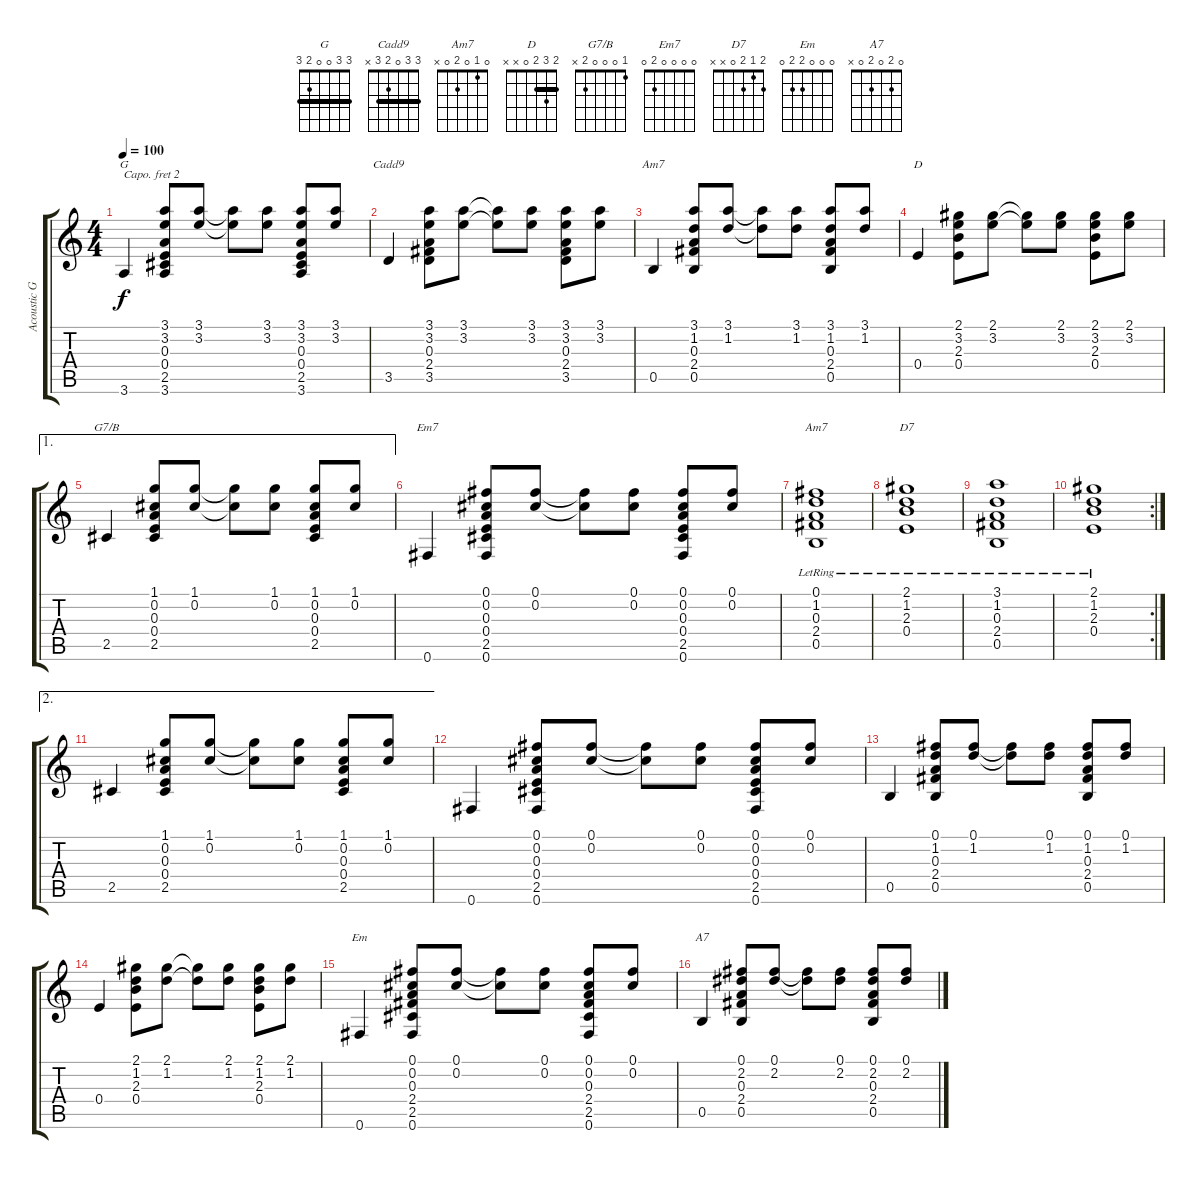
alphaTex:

\track ("Acoustic Guitar" "Acoustic G") {instrument acousticguitarnylon}
\staff {score tabs}
\capo 2
\tuning (E4 B3 G3 D3 A2 E2) {hide}
\chord ("G" 3 3 0 0 2 3) {barre 3}
\chord ("Cadd9" 3 3 0 2 3 x) {barre 3}
\chord ("Am7" 3 1 0 2 0 x)
\chord ("D" 2 3 2 0 x x) {barre 2}
\chord ("G7/B" 1 0 0 0 2 x)
\chord ("Em7" 0 0 0 0 2 0)
\chord ("Am7" 0 1 0 2 0 x)
\chord ("D7" 2 1 2 0 x x)
\chord ("Em" 0 0 0 2 2 0)
\chord ("A7" 0 2 0 2 0 x)
\ts (4 4)
\tempo 100
\clef g2
\ks c
3.6.4{ch "G" dy f} (3.1 3.2 0.3 0.4 2.5 3.6).8 (3.1 3.2).8 (3.1{t} 3.2{t}).8 (3.1 3.2).8 (3.1 3.2 0.3 0.4 2.5 3.6).8 (3.1 3.2).8 |
3.5.4{ch "Cadd9"} (3.1 3.2 0.3 2.4 3.5).8 (3.1 3.2).8 (3.1{t} 3.2{t}).8 (3.1 3.2).8 (3.1 3.2 0.3 2.4 3.5).8 (3.1 3.2).8 |
0.5.4{ch "Am7"} (3.1 1.2 0.3 2.4 0.5).8 (3.1 1.2).8 (3.1{t} 1.2{t}).8 (3.1 1.2).8 (3.1 1.2 0.3 2.4 0.5).8 (3.1 1.2).8 |
0.4.4{ch "D"} (2.1 3.2 2.3 0.4).8 (2.1 3.2).8 (2.1{t} 3.2{t}).8 (2.1 3.2).8 (2.1 3.2 2.3 0.4).8 (2.1 3.2).8 |
\ae 1
2.5.4{ch "G7/B"} (1.1 0.2 0.3 0.4 2.5).8 (1.1 0.2).8 (1.1{t} 0.2{t}).8 (1.1 0.2).8 (1.1 0.2 0.3 0.4 2.5).8 (1.1 0.2).8 |
0.6.4{ch "Em7"} (0.1 0.2 0.3 0.4 2.5 0.6).8 (0.1 0.2).8 (0.1{t} 0.2{t}).8 (0.1 0.2).8 (0.1 0.2 0.3 0.4 2.5 0.6).8 (0.1 0.2).8 |
(0.1{lr} 1.2{lr} 0.3{lr} 2.4{lr} 0.5{lr}).1{ch "Am7"} |
(2.1{lr} 1.2{lr} 2.3{lr} 0.4{lr}).1{ch "D7"} |
(3.1{lr} 1.2{lr} 0.3{lr} 2.4{lr} 0.5{lr}).1 |
\rc 2
(2.1{lr} 1.2{lr} 2.3{lr} 0.4{lr}).1 |
\ae 2
2.5.4 (1.1 0.2 0.3 0.4 2.5).8 (1.1 0.2).8 (1.1{t} 0.2{t}).8 (1.1 0.2).8 (1.1 0.2 0.3 0.4 2.5).8 (1.1 0.2).8 |
0.6.4 (0.1 0.2 0.3 0.4 2.5 0.6).8 (0.1 0.2).8 (0.1{t} 0.2{t}).8 (0.1 0.2).8 (0.1 0.2 0.3 0.4 2.5 0.6).8 (0.1 0.2).8 |
0.5.4 (0.1 1.2 0.3 2.4 0.5).8 (0.1 1.2).8 (0.1{t} 1.2{t}).8 (0.1 1.2).8 (0.1 1.2 0.3 2.4 0.5).8 (0.1 1.2).8 |
0.4.4 (2.1 1.2 2.3 0.4).8 (2.1 1.2).8 (2.1{t} 1.2{t}).8 (2.1 1.2).8 (2.1 1.2 2.3 0.4).8 (2.1 1.2).8 |
0.6.4{ch "Em"} (0.1 0.2 0.3 2.4 2.5 0.6).8 (0.1 0.2).8 (0.1{t} 0.2{t}).8 (0.1 0.2).8 (0.1 0.2 0.3 2.4 2.5 0.6).8 (0.1 0.2).8 |
0.5.4{ch "A7"} (0.1 2.2 0.3 2.4 0.5).8 (0.1 2.2).8 (0.1{t} 2.2{t}).8 (0.1 2.2).8 (0.1 2.2 0.3 2.4 0.5).8 (0.1 2.2).8
